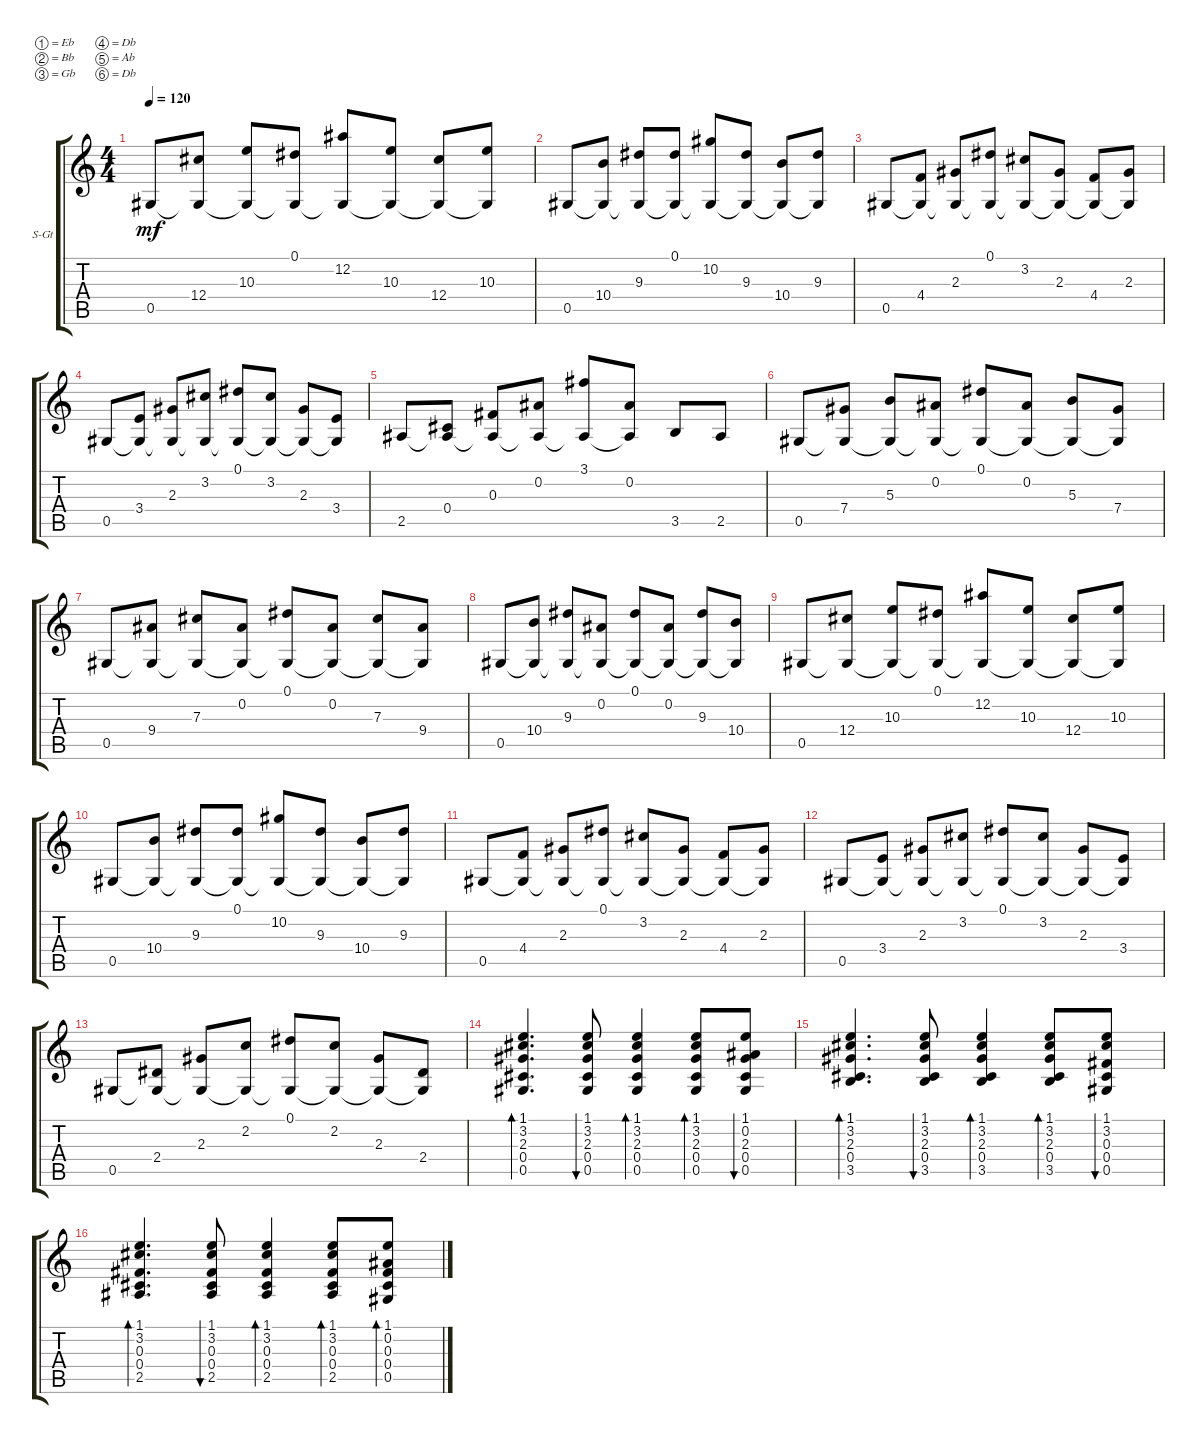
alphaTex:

\defaultSystemsLayout 4
\bracketExtendMode groupsimilarinstruments
\firstSystemTrackNameOrientation horizontal
\otherSystemsTrackNameOrientation horizontal
\track ("Акустика" "S-Gt") {instrument acousticguitarsteel}
\staff {score tabs}
\tuning (Eb4 Bb3 Gb3 Db3 Ab2 Db2)
\ts (4 4)
\tempo 120
\clef g2
\scale
0.333333
\ks c
0.5.8{dy mf} (12.4 0.5{t}).8 (10.3 0.5{t}).8 (0.1 0.5{t}).8 (12.2 0.5{t}).8 (10.3 0.5{t}).8 (12.4 0.5{t}).8 (10.3 0.5{t}).8 |
\scale
0.333333 0.5.8 (10.4 0.5{t}).8 (9.3 0.5{t}).8 (0.1 0.5{t}).8 (10.2 0.5{t}).8 (9.3 0.5{t}).8 (10.4 0.5{t}).8 (9.3 0.5{t}).8 |
\scale
0.333333 0.5.8 (4.4 0.5{t}).8 (2.3 0.5{t}).8 (0.1 0.5{t}).8 (3.2 0.5{t}).8 (2.3 0.5{t}).8 (4.4 0.5{t}).8 (2.3 0.5{t}).8 |
\scale
0.333333 0.5.8 (3.4 0.5{t}).8 (2.3 0.5{t}).8 (3.2 0.5{t}).8 (0.1 0.5{t}).8 (3.2 0.5{t}).8 (2.3 0.5{t}).8 (3.4 0.5{t}).8 |
\scale
0.333333 2.5.8 (0.4 2.5{t}).8 (0.3 2.5{t}).8 (0.2 2.5{t}).8 (3.1 2.5{t}).8 (0.2 2.5{t}).8 3.5.8 2.5.8 |
\scale
0.333333 0.5.8 (7.4 0.5{t}).8 (5.3 0.5{t}).8 (0.2 0.5{t}).8 (0.1 0.5{t}).8 (0.2 0.5{t}).8 (5.3 0.5{t}).8 (7.4 0.5{t}).8 |
\scale
0.333333 0.5.8 (9.4 0.5{t}).8 (7.3 0.5{t}).8 (0.2 0.5{t}).8 (0.1 0.5{t}).8 (0.2 0.5{t}).8 (7.3 0.5{t}).8 (9.4 0.5{t}).8 |
\scale
0.333333 0.5.8 (10.4 0.5{t}).8 (9.3 0.5{t}).8 (0.2 0.5{t}).8 (0.1 0.5{t}).8 (0.2 0.5{t}).8 (9.3 0.5{t}).8 (10.4 0.5{t}).8 |
\scale
0.333333 0.5.8 (12.4 0.5{t}).8 (10.3 0.5{t}).8 (0.1 0.5{t}).8 (12.2 0.5{t}).8 (10.3 0.5{t}).8 (12.4 0.5{t}).8 (10.3 0.5{t}).8 |
\scale
0.333333 0.5.8 (10.4 0.5{t}).8 (9.3 0.5{t}).8 (0.1 0.5{t}).8 (10.2 0.5{t}).8 (9.3 0.5{t}).8 (10.4 0.5{t}).8 (9.3 0.5{t}).8 |
\scale
0.333333 0.5.8 (4.4 0.5{t}).8 (2.3 0.5{t}).8 (0.1 0.5{t}).8 (3.2 0.5{t}).8 (2.3 0.5{t}).8 (4.4 0.5{t}).8 (2.3 0.5{t}).8 |
\scale
0.333333 0.5.8 (3.4 0.5{t}).8 (2.3 0.5{t}).8 (3.2 0.5{t}).8 (0.1 0.5{t}).8 (3.2 0.5{t}).8 (2.3 0.5{t}).8 (3.4 0.5{t}).8 |
\scale
0.333333 0.5.8 (2.4 0.5{t}).8 (2.3 0.5{t}).8 (2.2 0.5{t}).8 (0.1 0.5{t}).8 (2.2 0.5{t}).8 (2.3 0.5{t}).8 (2.4 0.5{t}).8 |
\scale
0.333333 (1.1 3.2 2.3 0.4 0.5).4{d bd 30} (1.1 3.2 2.3 0.4 0.5).8{bu 30} (1.1 3.2 2.3 0.4 0.5).4{bd 30} (1.1 3.2 2.3 0.4 0.5).8{bd 30} (1.1 0.2 2.3 0.4 0.5).8{bu 30} |
\scale
0.333333 (1.1 3.2 2.3 0.4 3.5).4{d bd 30} (1.1 3.2 2.3 0.4 3.5).8{bu 30} (1.1 3.2 2.3 0.4 3.5).4{bd 30} (1.1 3.2 2.3 0.4 3.5).8{bd 30} (1.1 3.2 0.3 0.4 0.5).8{bu 30} |
\scale
0.333333 (1.1 3.2 0.3 0.4 2.5).4{d bd 30} (1.1 3.2 0.3 0.4 2.5).8{bu 30} (1.1 3.2 0.3 0.4 2.5).4{bd 30} (1.1 3.2 0.3 0.4 2.5).8{bd 30} (1.1 0.2 0.3 0.4 0.5).8{bd 30}
